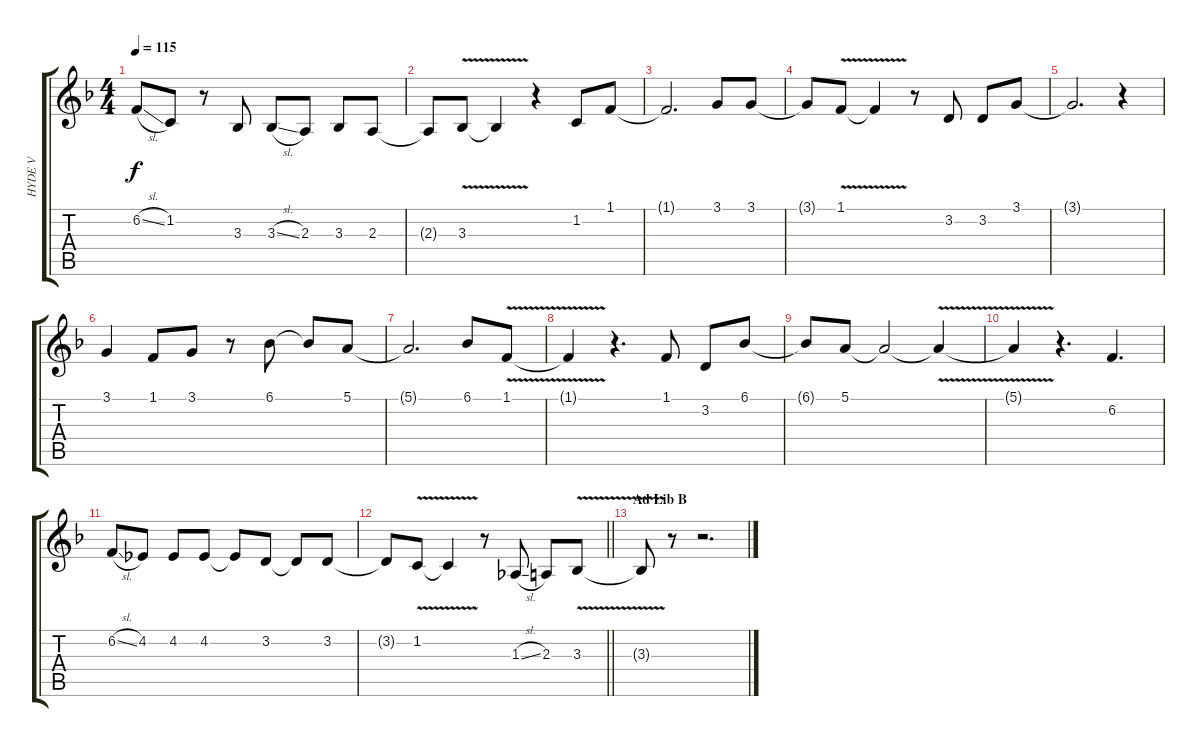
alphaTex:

\track ("HYDE V" "HYDE V") {instrument lead6voice}
\staff {score tabs}
\tuning (E4 B3 G3 D3 A2 E2) {hide}
\ts (4 4)
\tempo 115
\clef g2
\ks f
6.2{sl t}.8{dy f} 1.2.8 r.8 3.3.8 3.3{sl}.8 2.3.8 3.3.8 2.3.8 |
2.3{t}.8 3.3{v}.8 3.3{t}.4 r.4 1.2.8 1.1.8 |
1.1{t}.2{d} 3.1.8 3.1.8 |
3.1{t}.8 1.1{v}.8 1.1{t}.4 r.8 3.2.8 3.2.8 3.1.8 |
3.1{t}.2{d} r.4 |
3.1.4 1.1.8 3.1.8 r.8 6.1.8 6.1{t}.8 5.1.8 |
5.1{t}.2{d} 6.1.8 1.1{v}.8 |
1.1{t}.4 r.4{d} 1.1.8 3.2.8 6.1.8 |
6.1{t}.8 5.1.8 5.1{t}.2 5.1{v t}.4 |
5.1{t}.4 r.4{d} 6.2.4{d} |
6.2{sl}.8 4.2.8 4.2.8 4.2.8 4.2{t}.8 3.2.8 3.2{t}.8 3.2.8 |
\barLineRight lightlight
3.2{t}.8 1.2{v}.8 1.2{t}.4 r.8 1.3{sl}.8 2.3.8 3.3{v}.8 |
\section ("" "Ad Lib B")
3.3{t}.8 r.8 r.2{d}
